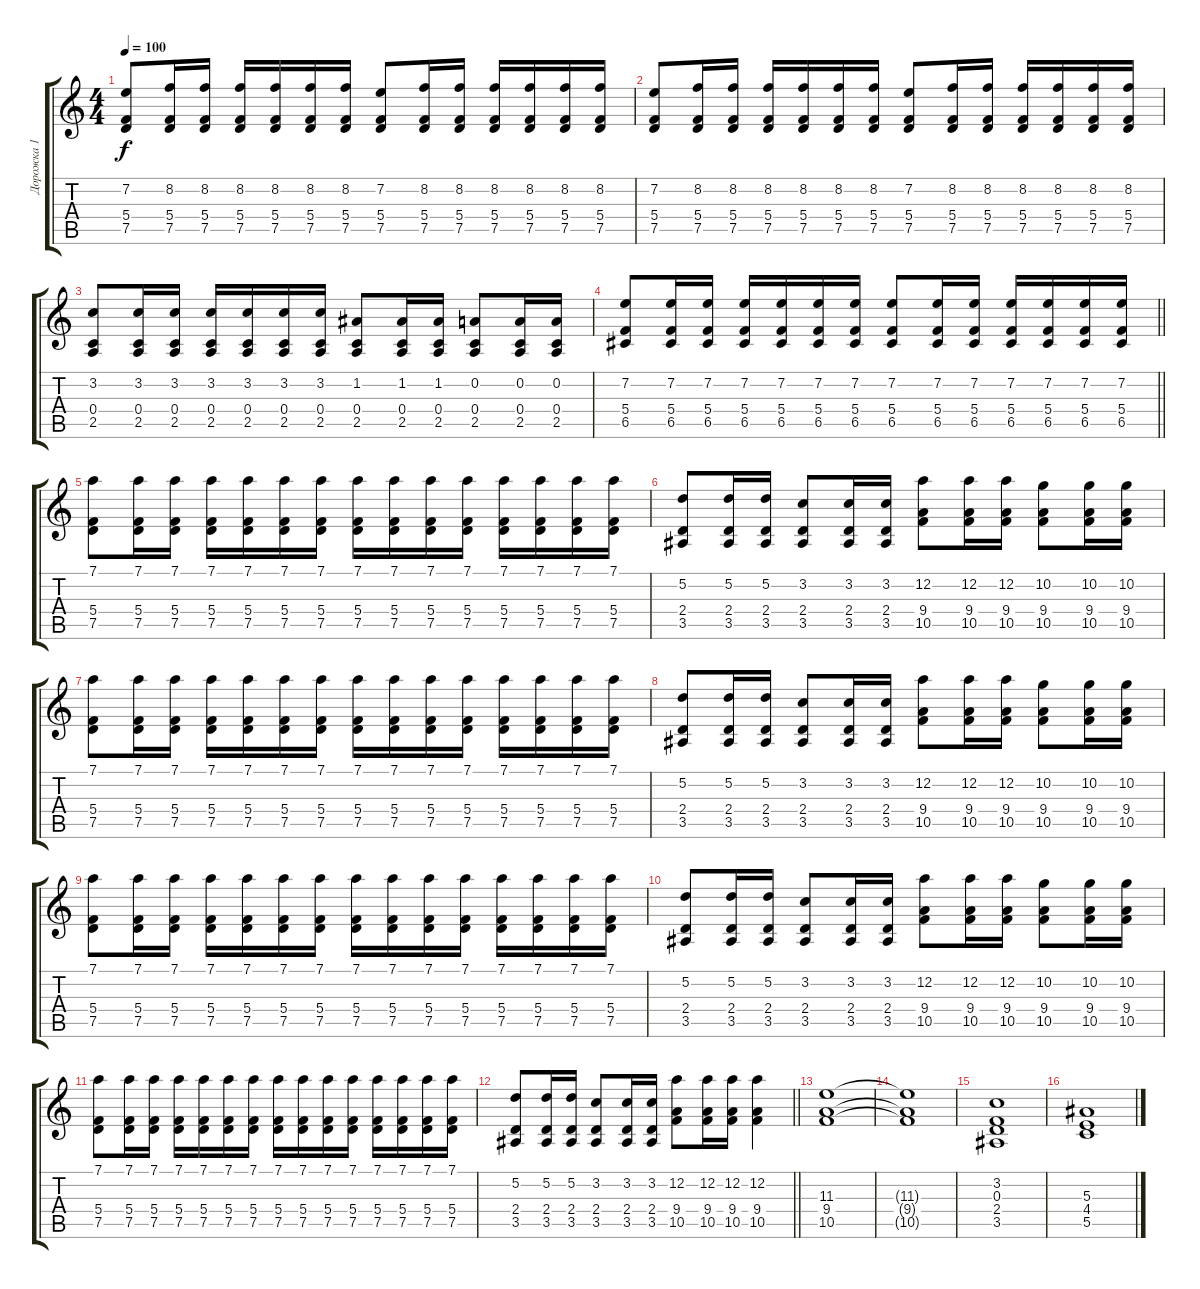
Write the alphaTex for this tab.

\track ("Дорожка 1" "Дорожка 1") {instrument distortionguitar}
\staff {score tabs}
\tuning (D4 A3 F3 C3 G2 C2) {hide}
\ts (4 4)
\tempo 100
\clef g2
\ks c
(7.2 5.4 7.5).8{dy f} (8.2 5.4 7.5).16 (8.2 5.4 7.5).16 (8.2 5.4 7.5).16 (8.2 5.4 7.5).16 (8.2 5.4 7.5).16 (8.2 5.4 7.5).16 (7.2 5.4 7.5).8 (8.2 5.4 7.5).16 (8.2 5.4 7.5).16 (8.2 5.4 7.5).16 (8.2 5.4 7.5).16 (8.2 5.4 7.5).16 (8.2 5.4 7.5).16 |
(7.2 5.4 7.5).8 (8.2 5.4 7.5).16 (8.2 5.4 7.5).16 (8.2 5.4 7.5).16 (8.2 5.4 7.5).16 (8.2 5.4 7.5).16 (8.2 5.4 7.5).16 (7.2 5.4 7.5).8 (8.2 5.4 7.5).16 (8.2 5.4 7.5).16 (8.2 5.4 7.5).16 (8.2 5.4 7.5).16 (8.2 5.4 7.5).16 (8.2 5.4 7.5).16 |
(3.2 0.4 2.5).8 (3.2 0.4 2.5).16 (3.2 0.4 2.5).16 (3.2 0.4 2.5).16 (3.2 0.4 2.5).16 (3.2 0.4 2.5).16 (3.2 0.4 2.5).16 (1.2 0.4 2.5).8 (1.2 0.4 2.5).16 (1.2 0.4 2.5).16 (0.2 0.4 2.5).8 (0.2 0.4 2.5).16 (0.2 0.4 2.5).16 |
\barLineRight lightlight
(7.2 5.4 6.5).8 (7.2 5.4 6.5).16 (7.2 5.4 6.5).16 (7.2 5.4 6.5).16 (7.2 5.4 6.5).16 (7.2 5.4 6.5).16 (7.2 5.4 6.5).16 (7.2 5.4 6.5).8 (7.2 5.4 6.5).16 (7.2 5.4 6.5).16 (7.2 5.4 6.5).16 (7.2 5.4 6.5).16 (7.2 5.4 6.5).16 (7.2 5.4 6.5).16 |
\section ("" "")
(7.1 5.4 7.5).8 (7.1 5.4 7.5).16 (7.1 5.4 7.5).16 (7.1 5.4 7.5).16 (7.1 5.4 7.5).16 (7.1 5.4 7.5).16 (7.1 5.4 7.5).16 (7.1 5.4 7.5).16 (7.1 5.4 7.5).16 (7.1 5.4 7.5).16 (7.1 5.4 7.5).16 (7.1 5.4 7.5).16 (7.1 5.4 7.5).16 (7.1 5.4 7.5).16 (7.1 5.4 7.5).16 |
(5.2 2.4 3.5).8 (5.2 2.4 3.5).16 (5.2 2.4 3.5).16 (3.2 2.4 3.5).8 (3.2 2.4 3.5).16 (3.2 2.4 3.5).16 (12.2 9.4 10.5).8 (12.2 9.4 10.5).16 (12.2 9.4 10.5).16 (10.2 9.4 10.5).8 (10.2 9.4 10.5).16 (10.2 9.4 10.5).16 |
(7.1 5.4 7.5).8 (7.1 5.4 7.5).16 (7.1 5.4 7.5).16 (7.1 5.4 7.5).16 (7.1 5.4 7.5).16 (7.1 5.4 7.5).16 (7.1 5.4 7.5).16 (7.1 5.4 7.5).16 (7.1 5.4 7.5).16 (7.1 5.4 7.5).16 (7.1 5.4 7.5).16 (7.1 5.4 7.5).16 (7.1 5.4 7.5).16 (7.1 5.4 7.5).16 (7.1 5.4 7.5).16 |
(5.2 2.4 3.5).8 (5.2 2.4 3.5).16 (5.2 2.4 3.5).16 (3.2 2.4 3.5).8 (3.2 2.4 3.5).16 (3.2 2.4 3.5).16 (12.2 9.4 10.5).8 (12.2 9.4 10.5).16 (12.2 9.4 10.5).16 (10.2 9.4 10.5).8 (10.2 9.4 10.5).16 (10.2 9.4 10.5).16 |
(7.1 5.4 7.5).8 (7.1 5.4 7.5).16 (7.1 5.4 7.5).16 (7.1 5.4 7.5).16 (7.1 5.4 7.5).16 (7.1 5.4 7.5).16 (7.1 5.4 7.5).16 (7.1 5.4 7.5).16 (7.1 5.4 7.5).16 (7.1 5.4 7.5).16 (7.1 5.4 7.5).16 (7.1 5.4 7.5).16 (7.1 5.4 7.5).16 (7.1 5.4 7.5).16 (7.1 5.4 7.5).16 |
(5.2 2.4 3.5).8 (5.2 2.4 3.5).16 (5.2 2.4 3.5).16 (3.2 2.4 3.5).8 (3.2 2.4 3.5).16 (3.2 2.4 3.5).16 (12.2 9.4 10.5).8 (12.2 9.4 10.5).16 (12.2 9.4 10.5).16 (10.2 9.4 10.5).8 (10.2 9.4 10.5).16 (10.2 9.4 10.5).16 |
(7.1 5.4 7.5).8 (7.1 5.4 7.5).16 (7.1 5.4 7.5).16 (7.1 5.4 7.5).16 (7.1 5.4 7.5).16 (7.1 5.4 7.5).16 (7.1 5.4 7.5).16 (7.1 5.4 7.5).16 (7.1 5.4 7.5).16 (7.1 5.4 7.5).16 (7.1 5.4 7.5).16 (7.1 5.4 7.5).16 (7.1 5.4 7.5).16 (7.1 5.4 7.5).16 (7.1 5.4 7.5).16 |
\barLineRight lightlight
(5.2 2.4 3.5).8 (5.2 2.4 3.5).16 (5.2 2.4 3.5).16 (3.2 2.4 3.5).8 (3.2 2.4 3.5).16 (3.2 2.4 3.5).16 (12.2 9.4 10.5).8 (12.2 9.4 10.5).16 (12.2 9.4 10.5).16 (12.2 9.4 10.5).4 |
\section ("" "")
(11.3 9.4 10.5).1 |
(11.3{t} 9.4{t} 10.5{t}).1 |
(3.2 0.3 2.4 3.5).1 |
(5.3 4.4 5.5).1
